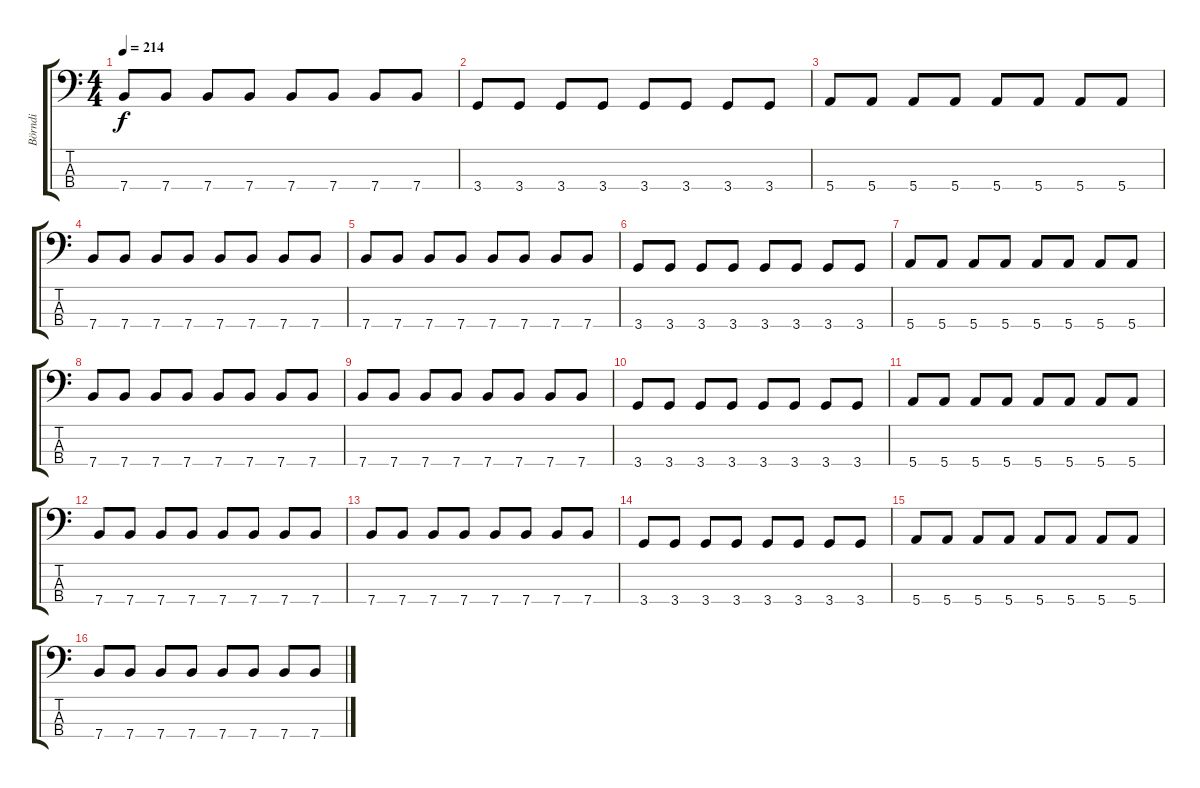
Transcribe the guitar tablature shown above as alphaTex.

\track ("Börndi" "Börndi") {instrument electricbasspick}
\staff {score tabs}
\tuning (G2 D2 A1 E1) {hide}
\ts (4 4)
\tempo 214
\clef f4
\ks c
7.4.8{dy f} 7.4.8 7.4.8 7.4.8 7.4.8 7.4.8 7.4.8 7.4.8 |
3.4.8 3.4.8 3.4.8 3.4.8 3.4.8 3.4.8 3.4.8 3.4.8 |
5.4.8 5.4.8 5.4.8 5.4.8 5.4.8 5.4.8 5.4.8 5.4.8 |
7.4.8 7.4.8 7.4.8 7.4.8 7.4.8 7.4.8 7.4.8 7.4.8 |
7.4.8 7.4.8 7.4.8 7.4.8 7.4.8 7.4.8 7.4.8 7.4.8 |
3.4.8 3.4.8 3.4.8 3.4.8 3.4.8 3.4.8 3.4.8 3.4.8 |
5.4.8 5.4.8 5.4.8 5.4.8 5.4.8 5.4.8 5.4.8 5.4.8 |
7.4.8 7.4.8 7.4.8 7.4.8 7.4.8 7.4.8 7.4.8 7.4.8 |
7.4.8 7.4.8 7.4.8 7.4.8 7.4.8 7.4.8 7.4.8 7.4.8 |
3.4.8 3.4.8 3.4.8 3.4.8 3.4.8 3.4.8 3.4.8 3.4.8 |
5.4.8 5.4.8 5.4.8 5.4.8 5.4.8 5.4.8 5.4.8 5.4.8 |
7.4.8 7.4.8 7.4.8 7.4.8 7.4.8 7.4.8 7.4.8 7.4.8 |
7.4.8 7.4.8 7.4.8 7.4.8 7.4.8 7.4.8 7.4.8 7.4.8 |
3.4.8 3.4.8 3.4.8 3.4.8 3.4.8 3.4.8 3.4.8 3.4.8 |
5.4.8 5.4.8 5.4.8 5.4.8 5.4.8 5.4.8 5.4.8 5.4.8 |
7.4.8 7.4.8 7.4.8 7.4.8 7.4.8 7.4.8 7.4.8 7.4.8
